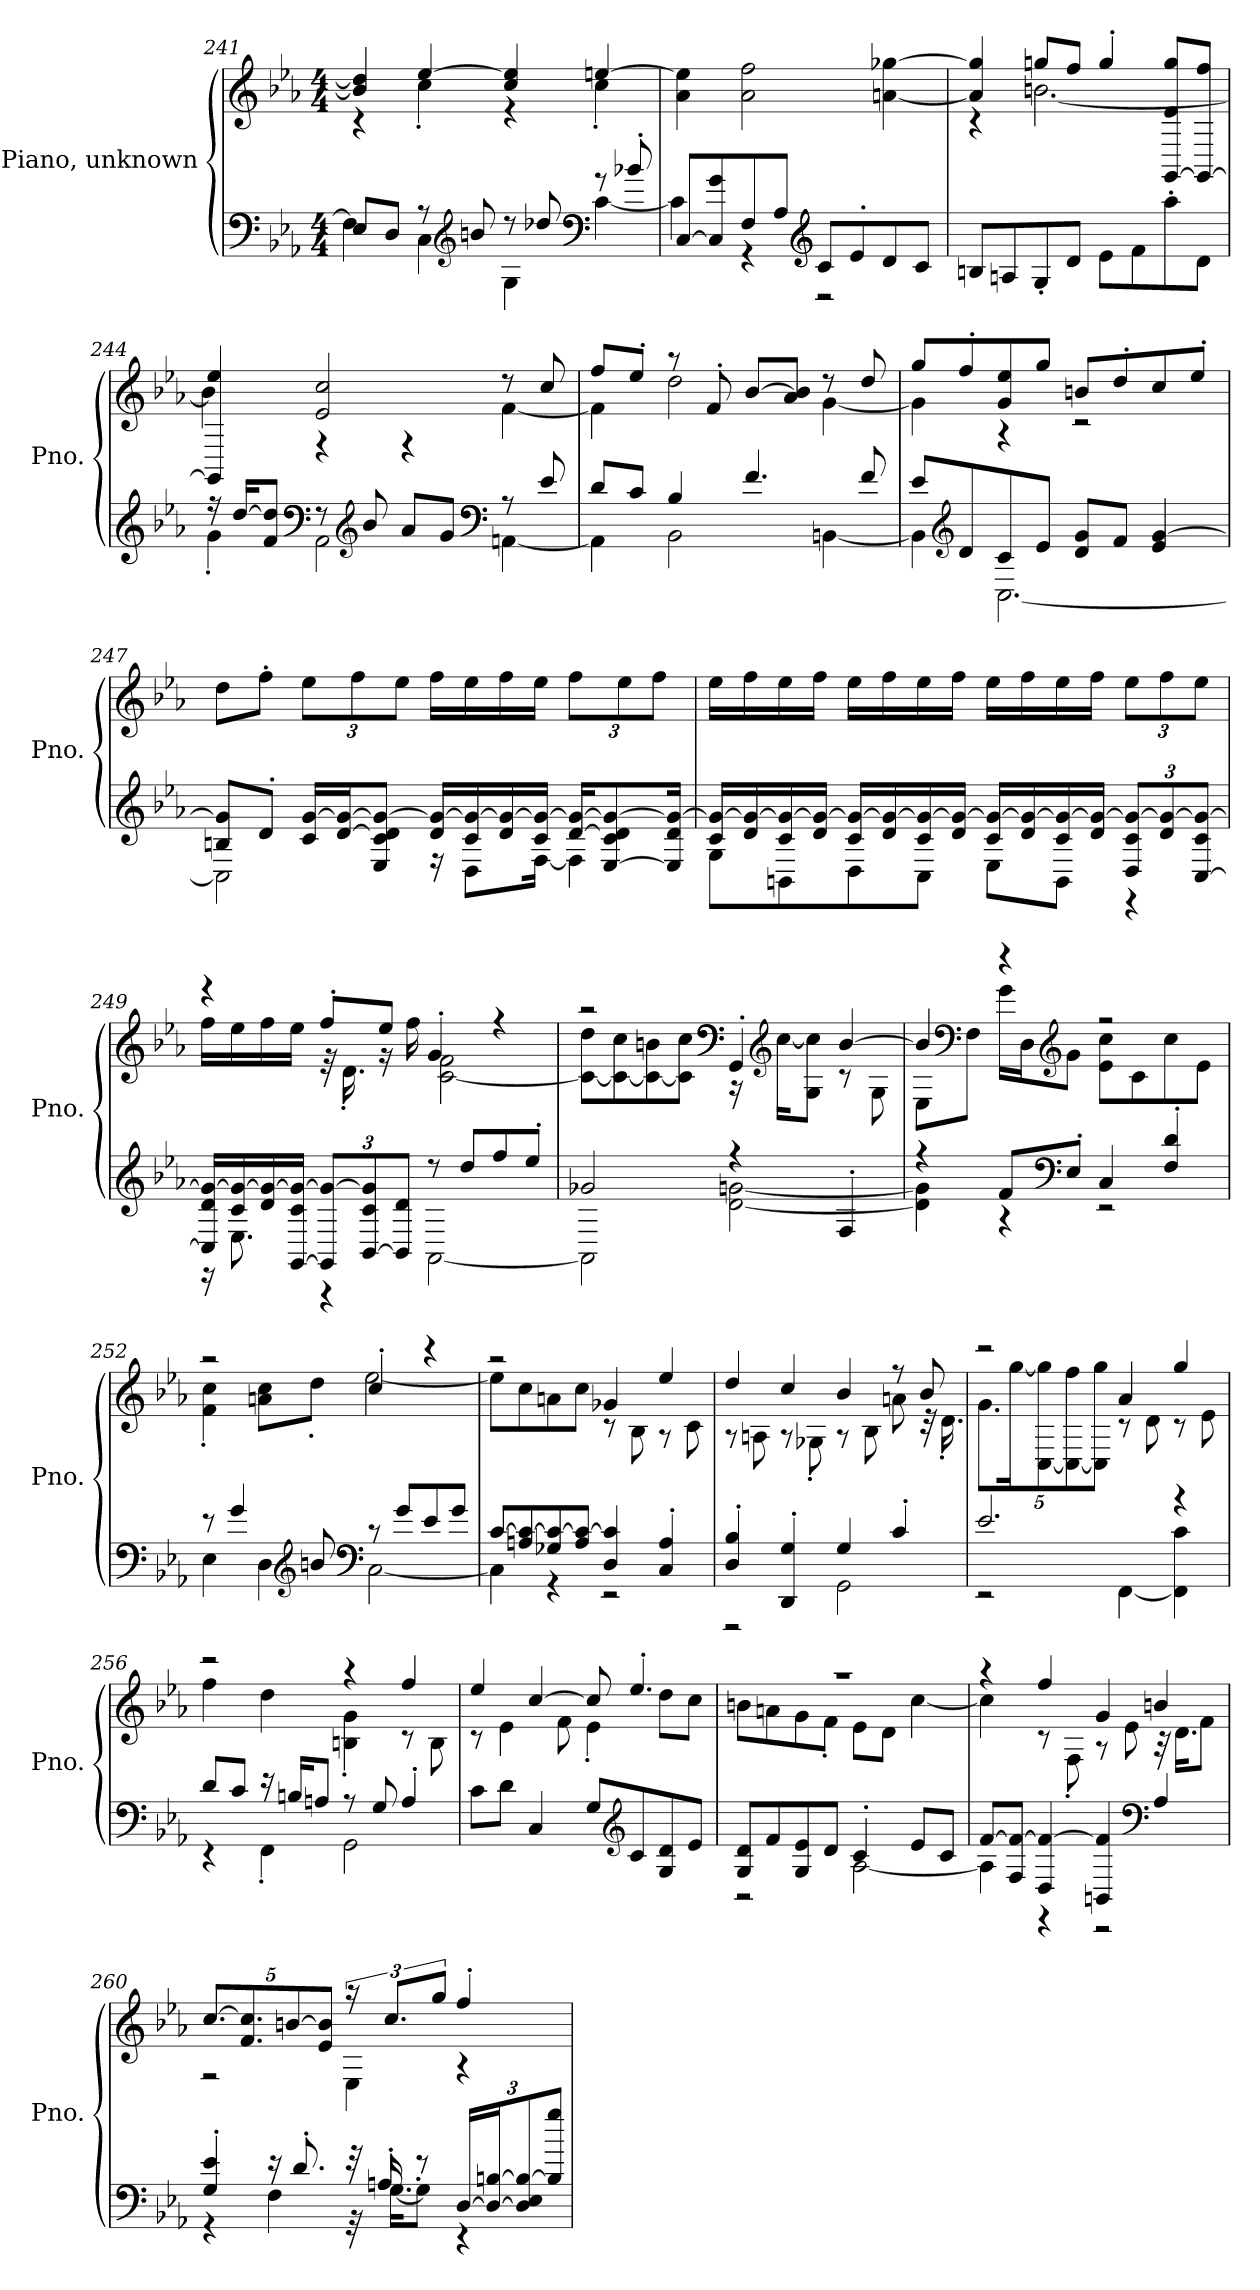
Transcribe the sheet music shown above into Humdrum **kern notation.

**kern	**kern
*part1	*part1
*staff2	*staff1
*I"Piano, unknown	*
*I'Pno.	*
!!LO:LB:g=z
*clefF4	*clefG2
*k[b-e-a-]	*k[b-e-a-]
*M4/4	*M4/4
=241	=241
*^	*^
8E-/L	4F\]	4b/] 4dd/]	4r
8D/J	.	.	.
8r	4C\	[4ee-/	4cc'\
*clefG2	*	*	*
8bn/	.	.	.
8r	4G\	4cc/ 4ee-/]	4r
8dd-X/	.	.	.
*clefF4	*	*	*
8r	[4c\	[4een/	4cc'\
8b-X'/	.	.	.
*	*	*v	*v
=242	=242	=242
[8C/L	4c\]	4a-\ 4ee\]
8C/] 8g/	.	.
8F/	4r	2a-\ 2ff\
8A-/J	.	.
*clefG2	*	*
8c/L	2r	.
8e-'/	.	.
8d/	.	[4an\ [4gg-X\
8c/J	.	.
*v	*v	*
=243	=243
*	*^
8Bn/L	4a/] 4gg-/]	4r
8An/	.	.
8G'/	8ggn/L	[2.bn\
8d/J	8ff/J	.
8e-\L	4gg'/	.
8f\	.	.
8aa-'\	[8GG/ 8e-/ 8gg/L	.
8d\J	8GG/_ 8ff/J	.
!!LO:LB:g=z	!!
=244	=244	=244
*^	*	*
16r	4g'\	4GG/] 4ee-/	4b\]
[16dd/KL	.	.	.
8f/ 8dd/]J	.	.	.
*clefF4	*	*	*
8r	2AA-\	2e-/ 2cc/	4r
*clefG2	*	*	*
8b-/	.	.	.
8a-/L	.	.	4r
8g/J	.	.	.
*clefF4	*	*	*
8r	[4AAn\	8r	[4f\
8e-/	.	8cc/	.
=245	=245	=245	=245
8d/L	4AA\]	8ff/L	4f\]
8c/J	.	8ee-'/J	.
4B-/	2BB-\	8r	2dd\
.	.	8f'/	.
4.f/	.	[8b-/L	.
.	.	8a-/ 8b-/]J	.
.	[4BBn\	8r	[4g\
8f/	.	8dd/	.
=246	=246	=246	=246
8e-/L	4BB\]	8gg/L	4g\]
*clefG2	*	*	*
8d/	.	8ff'/	.
8c/	[2.C\	8g/ 8ee-/	4r
8e-/J	.	8gg/J	.
8d/ 8g/L	.	8bn/L	2r
8f/J	.	8dd'/	.
4e-/ [4g/	.	8cc/	.
.	.	8ee-'/J	.
*	*	*v	*v
!!LO:LB:g=z
=247	=247	=247
8Bn/ 8g/]L	2C\]	8dd\L
8d'/J	.	8ff'\J
*	*	*Xbrackettup
16c/ [16g/LL	.	12ee-\L
[16d/ 16g/_J	.	.
.	.	12ff\
8E-/ 8c/ 8d/] 8g/_J	.	.
.	.	12ee-\J
16d/ 16g/_LL	16r	16ff\LL
16c/ 16g/_	8D\L	16ee-\
16d/ 16g/_	.	16ff\
16c/ 16g/_JJ	[16F\Jk	16ee-\JJ
[16d/ 16g/_KL	4F\]	12ff\L
[8E-/ 8c/ 8d/] 8g/_	.	.
.	.	12ee-\
.	.	12ff\J
16E-/] 16d/ 16g/_Jk	.	.
=248	=248	=248
16c/ 16g/_LL	8G\L	16ee-\LL
16d/ 16g/_	.	16ff\
16c/ 16g/_	8BBn\	16ee-\
16d/ 16g/_JJ	.	16ff\JJ
16c/ 16g/_LL	8D\	16ee-\LL
16d/ 16g/_	.	16ff\
16c/ 16g/_	8C\J	16ee-\
16d/ 16g/_JJ	.	16ff\JJ
16c/ 16g/_LL	8E-\L	16ee-\LL
16d/ 16g/_	.	16ff\
16c/ 16g/_	8BB\J	16ee-\
16d/ 16g/_JJ	.	16ff\JJ
*Xbrackettup	*	*
12D/ 12c/ 12g/_L	4r	12ee-\L
12d/ 12g/_	.	12ff\
[12C/ 12c/ 12g/_J	.	12ee-\J
!!LO:PB:g=z
=249	=249	=249
*	*	*^
16C/] 16d/ 16g/_LL	16r	4r	16ff\LL
16c/ 16g/_	8.E-\	.	16ee-\
16d/ 16g/_	.	.	16ff\
[16GG/ 16c/ 16g/_JJ	.	.	16ee-\JJ
12GG/] 12g/_L	4r	8ff'/L	32r
.	.	.	16.d'\
[12BB-/ 12c/ 12g/]	.	.	.
.	.	8ee-/J	16r
12BB-/] 12d/J	.	.	.
.	.	.	16ff\
8r	[2AA-\	4g'/	[2c\ 2f\
8dd/L	.	.	.
8ff/	.	4r	.
8ee-'/J	.	.	.
=250	=250	=250	=250
2g-X/	2AA-\]	2r	8c\_ 8dd\L
.	.	.	8c\_ 8cc\
.	.	.	8c\_ 8bn\
.	.	.	8c\] 8cc\J
*	*	*clefF4	*
4r	[2d\ [2gn\	4GG'/	16r
*	*	*clefG2	*
.	.	.	[16cc\KL
.	.	.	8G\ 8cc\]J
4F'/	.	[4b/	8r
.	.	.	8G\
=251	=251	=251	=251
4r	4d\] 4g\]	4b/]	8E-\L
*	*	*clefF4	*
.	.	.	8F\J
8f/L	4r	4r	16g\LL
.	.	.	16D\J
*clefF4	*	*clefG2	*
8E-'/J	.	.	8g\J
4C/	2r	2r	8e-\ 8cc\L
.	.	.	8c\
4F/' 4d/'	.	.	8cc\
.	.	.	8e-\J
!!LO:LB:g=z	!!
=252	=252	=252	=252
8r	4E-\	2r	4f\' 4cc\'
4g/	.	.	.
.	4D\	.	8an\ 8cc\L
*clefG2	*	*	*
8bn/	.	.	8dd'\J
*clefF4	*	*	*
8r	[2C\	4cc'/	[2ee-\
8g/L	.	.	.
8e-/	.	4r	.
8g/J	.	.	.
=253	=253	=253	=253
[8c/L	4C\]	2r	8ee-\L]
8An/ 8c/_	.	.	8cc\
8G-X/ 8c/_	4r	.	8an\
8A/ 8c/_J	.	.	8cc\J
4D/ 4c/]	2r	4g-X/	8r
.	.	.	8B-\
4C/' 4A/'	.	4ee-/	8r
.	.	.	8c\
=254	=254	=254	=254
4D/' 4B-/'	2r	4dd/	8r
.	.	.	8An\
4DD/' 4G/'	.	4cc/	8r
.	.	.	8G-X'\
4G/	2GG\	4b-/	8r
.	.	.	8B-\
4c'/	.	8r	8an\
.	.	8b-/	32r
.	.	.	16.d'\
!!LO:LB:g=z	!!
=255	=255	=255	=255
2.e-/	2r	2r	10.g\L
.	.	.	[20gg\K
.	.	.	[10C\ 10gg\]
.	.	.	10C\_ 10ff\
.	.	.	10C\] 10gg\J
.	[4FF\	4a-/	8r
.	.	.	8d\
4r	4FF\] 4c\	4gg/	8r
.	.	.	8e-\
=256	=256	=256	=256
8d/L	4r	2r	4ff\
8c/J	.	.	.
16r	4FF'\	.	4dd\
16Bn/KL	.	.	.
8An/J	.	.	.
8r	2GG\	4r	4Bn\' 4g\'
8G/	.	.	.
4A'/	.	4ff/	8r
.	.	.	8B\
*v	*v	*	*
=257	=257	=257
8c\L	4ee-/	8r
8d\J	.	4e-\
4C/	[4cc/	.
.	.	8f\
8G/L	8cc/]	4e-'\
*clefG2	*	*
8c/	4.ee-'/	.
8G/ 8d/	.	8dd\L
8e-/J	.	8cc\J
!!LO:LB:g=z	!!
=258	=258	=258
*^	*	*
8G/ 8d/L	2r	1r	8bn\L
8f/	.	.	8an\
8G/ 8e-/	.	.	8g\
8d/J	.	.	8f'\J
4c'/	[2A-\	.	8e-\L
.	.	.	8d\J
8e-/L	.	.	[4cc\
8c/J	.	.	.
=259	=259	=259	=259
[8f/L	4A-\]	4r	4cc\]
8F/ 8f/_J	.	.	.
4D/ 4f/_	4r	4ff/	8r
.	.	.	8F'\
4BBn/ 4f/]	2r	4g/	8r
.	.	.	8e-\
*clefF4	*	*	*
4A-/	.	4bn/	32r
.	.	.	16.d\KL
.	.	.	8f\J
=260	=260	=260	=260
4G/' 4e-/'	4r	[10.cc/L	2r
.	.	10.f/ 10.cc/]	.
16r	4F\	.	.
.	.	[10bn/	.
8.d'/	.	.	.
.	.	10e-/ 10b/]J	.
*	*	*brackettup	*
32r	32r	24r	4E-\
16.An'/	[16.G\KL	.	.
.	.	12.cc/L	.
8r	8G\J]	.	.
.	.	12gg/J	.
[24D/LL	4r	4ff'/	4r
24D/_ [24Bn/J	.	.	.
12D/] 12E-/ 12B/_	.	.	.
12B/] 12gg/J	.	.	.
*v	*v	*	*
*	*v	*v
=	=
*-	*-
